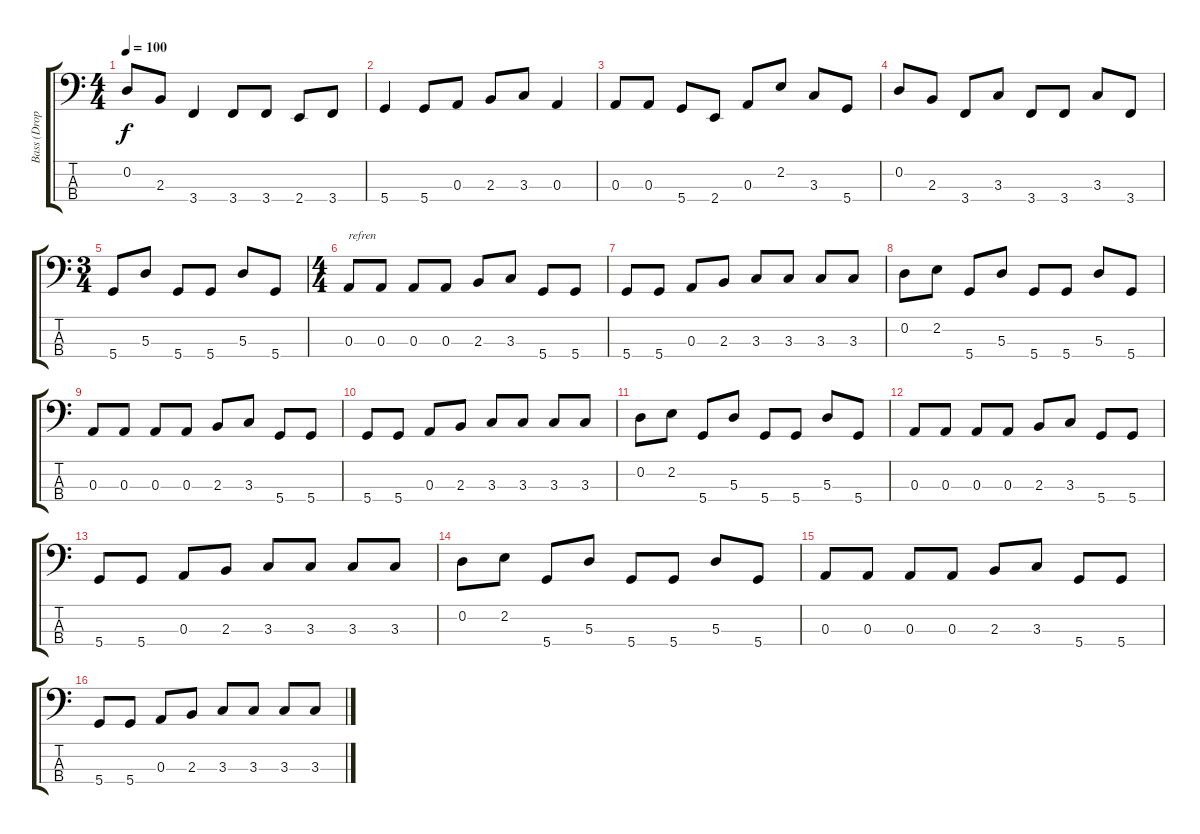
\track ("Bass (Dropped D)" "Bass (Drop") {instrument electricbassfinger}
\staff {score tabs}
\tuning (G2 D2 A1 D1) {hide}
\ts (4 4)
\tempo 100
\clef f4
\ks c
0.2.8{dy f} 2.3.8 3.4.4 3.4.8 3.4.8 2.4.8 3.4.8 |
5.4.4 5.4.8 0.3.8 2.3.8 3.3.8 0.3.4 |
0.3.8 0.3.8 5.4.8 2.4.8 0.3.8 2.2.8 3.3.8 5.4.8 |
0.2.8 2.3.8 3.4.8 3.3.8 3.4.8 3.4.8 3.3.8 3.4.8 |
\ts (3 4)
5.4.8 5.3.8 5.4.8 5.4.8 5.3.8 5.4.8 |
\ts (4 4)
0.3.8{txt "refren"} 0.3.8 0.3.8 0.3.8 2.3.8 3.3.8 5.4.8 5.4.8 |
5.4.8 5.4.8 0.3.8 2.3.8 3.3.8 3.3.8 3.3.8 3.3.8 |
0.2.8 2.2.8 5.4.8 5.3.8 5.4.8 5.4.8 5.3.8 5.4.8 |
0.3.8 0.3.8 0.3.8 0.3.8 2.3.8 3.3.8 5.4.8 5.4.8 |
5.4.8 5.4.8 0.3.8 2.3.8 3.3.8 3.3.8 3.3.8 3.3.8 |
0.2.8 2.2.8 5.4.8 5.3.8 5.4.8 5.4.8 5.3.8 5.4.8 |
0.3.8 0.3.8 0.3.8 0.3.8 2.3.8 3.3.8 5.4.8 5.4.8 |
5.4.8 5.4.8 0.3.8 2.3.8 3.3.8 3.3.8 3.3.8 3.3.8 |
0.2.8 2.2.8 5.4.8 5.3.8 5.4.8 5.4.8 5.3.8 5.4.8 |
0.3.8 0.3.8 0.3.8 0.3.8 2.3.8 3.3.8 5.4.8 5.4.8 |
5.4.8 5.4.8 0.3.8 2.3.8 3.3.8 3.3.8 3.3.8 3.3.8
